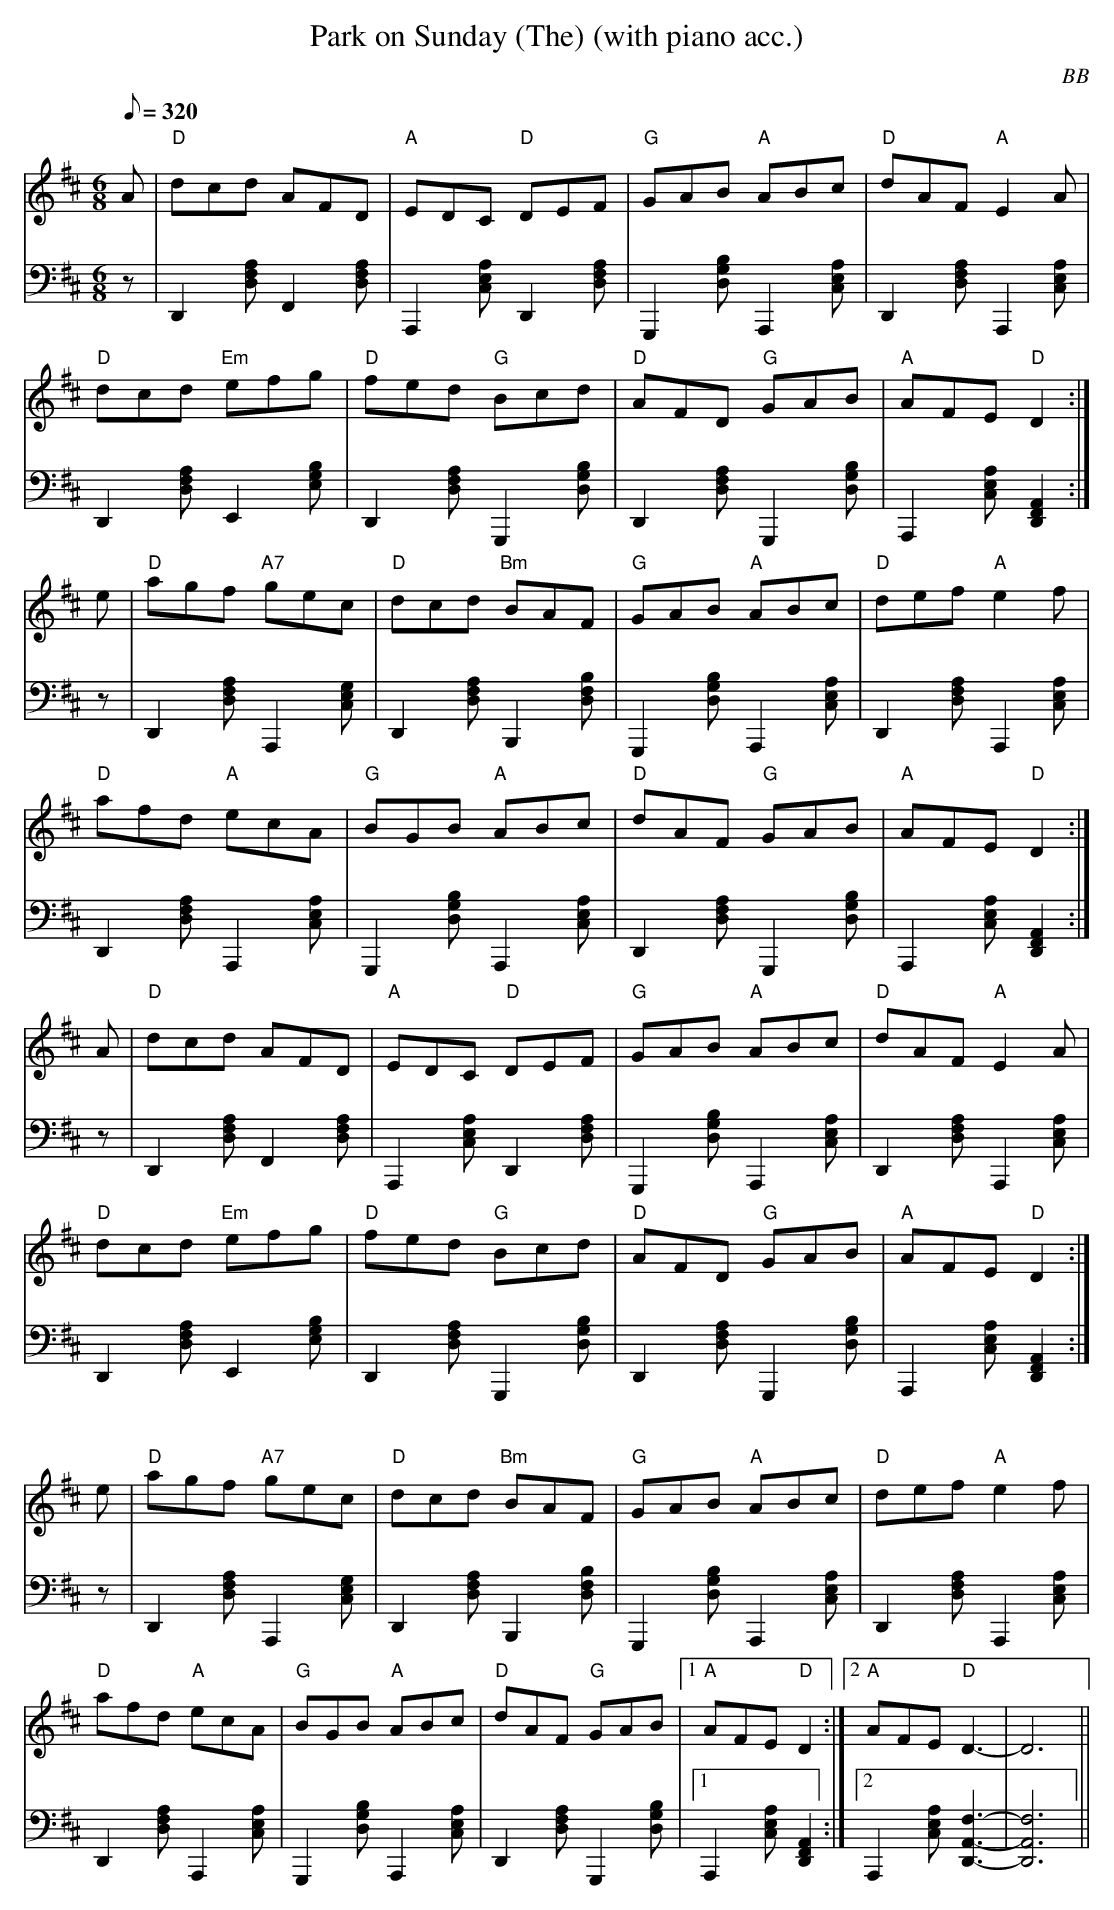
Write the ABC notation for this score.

X:1
T: Park on Sunday (The) (with piano acc.)
C: BB
Q: 1/8=320
M: 6/8
L: 1/8
V: 1 program 1 73 %flute
V: 2 volume=70 clef=bass m=D program 1 00
K: D
[V:1] A | "D"dcd AFD | "A"EDC "D"DEF | "G"GAB "A"ABc | "D"dAF "A"E2 A |
[V:2] z|D,2[AFD]F,2[AFD]|A,,2[ACE]D,2[AFD]|G,,2[GBD]A,,2[ACE]|D,2[AFD]A,,2[ACE]|
[V:1] "D"dcd "Em"efg | "D"fed "G"Bcd | "D"AFD "G"GAB | "A"AFE "D"D2 :|
[V:2] D,2[AFD]E,2[EGB]|D,2[AFD]G,,2[GBD]|D,2[AFD]G,,2[GBD]|A,,2[ACE][D,2F,2A,2]:|
[V:1] e | "D"agf "A7"gec | "D"dcd "Bm"BAF | "G"GAB "A"ABc | "D"def "A"e2 f |
[V:2] z|D,2[AFD]A,,2[GCE]|D,2[AFD]B,,2[BDF] |G,,2[GBD]A,,2[ACE]|D,2[AFD]A,,2[ACE]|
[V:1] "D"afd "A"ecA | "G"BGB "A"ABc | "D"dAF "G"GAB |"A"AFE "D"D2 :|
[V:2] D,2[AFD]A,,2[ACE]|G,,2[GBD]A,,2[ACE]|D,2[AFD]G,,2[GBD]|A,,2[ACE][D,2F,2A,2]:|
[V:1] A | "D"dcd AFD | "A"EDC "D"DEF | "G"GAB "A"ABc | "D"dAF "A"E2 A |
[V:2] z|D,2[AFD]F,2[AFD]|A,,2[ACE]D,2[AFD]|G,,2[GBD]A,,2[ACE]|D,2[AFD]A,,2[ACE]|
[V:1] "D"dcd "Em"efg | "D"fed "G"Bcd | "D"AFD "G"GAB | "A"AFE "D"D2 :|
[V:2] D,2[AFD]E,2[EGB]|D,2[AFD]G,,2[GBD]|D,2[AFD]G,,2[GBD]|A,,2[ACE][D,2F,2A,2]:|
[V:1] e |"D"agf "A7"gec | "D"dcd "Bm"BAF | "G"GAB "A"ABc | "D"def "A"e2 f |
[V:2] z|D,2[AFD]A,,2[GCE]|D,2[AFD]B,,2[BDF] |G,,2[GBD]A,,2[ACE]|D,2[AFD]A,,2[ACE]|
[V:1] "D"afd "A"ecA | "G"BGB "A"ABc | "D"dAF "G"GAB |1 "A"AFE "D"D2 :|2\
"A"AFE "D"D3-|D6 ||
[V:2] D,2[AFD]A,,2[ACE]|G,,2[GBD]A,,2[ACE]|D,2[AFD]G,,2[GBD]|1 A,,2[ACE][D,2F,2A,2]:|2\
A,,2[ACE][D,3-A,3-F3-]|[D,6A,6F6]||
